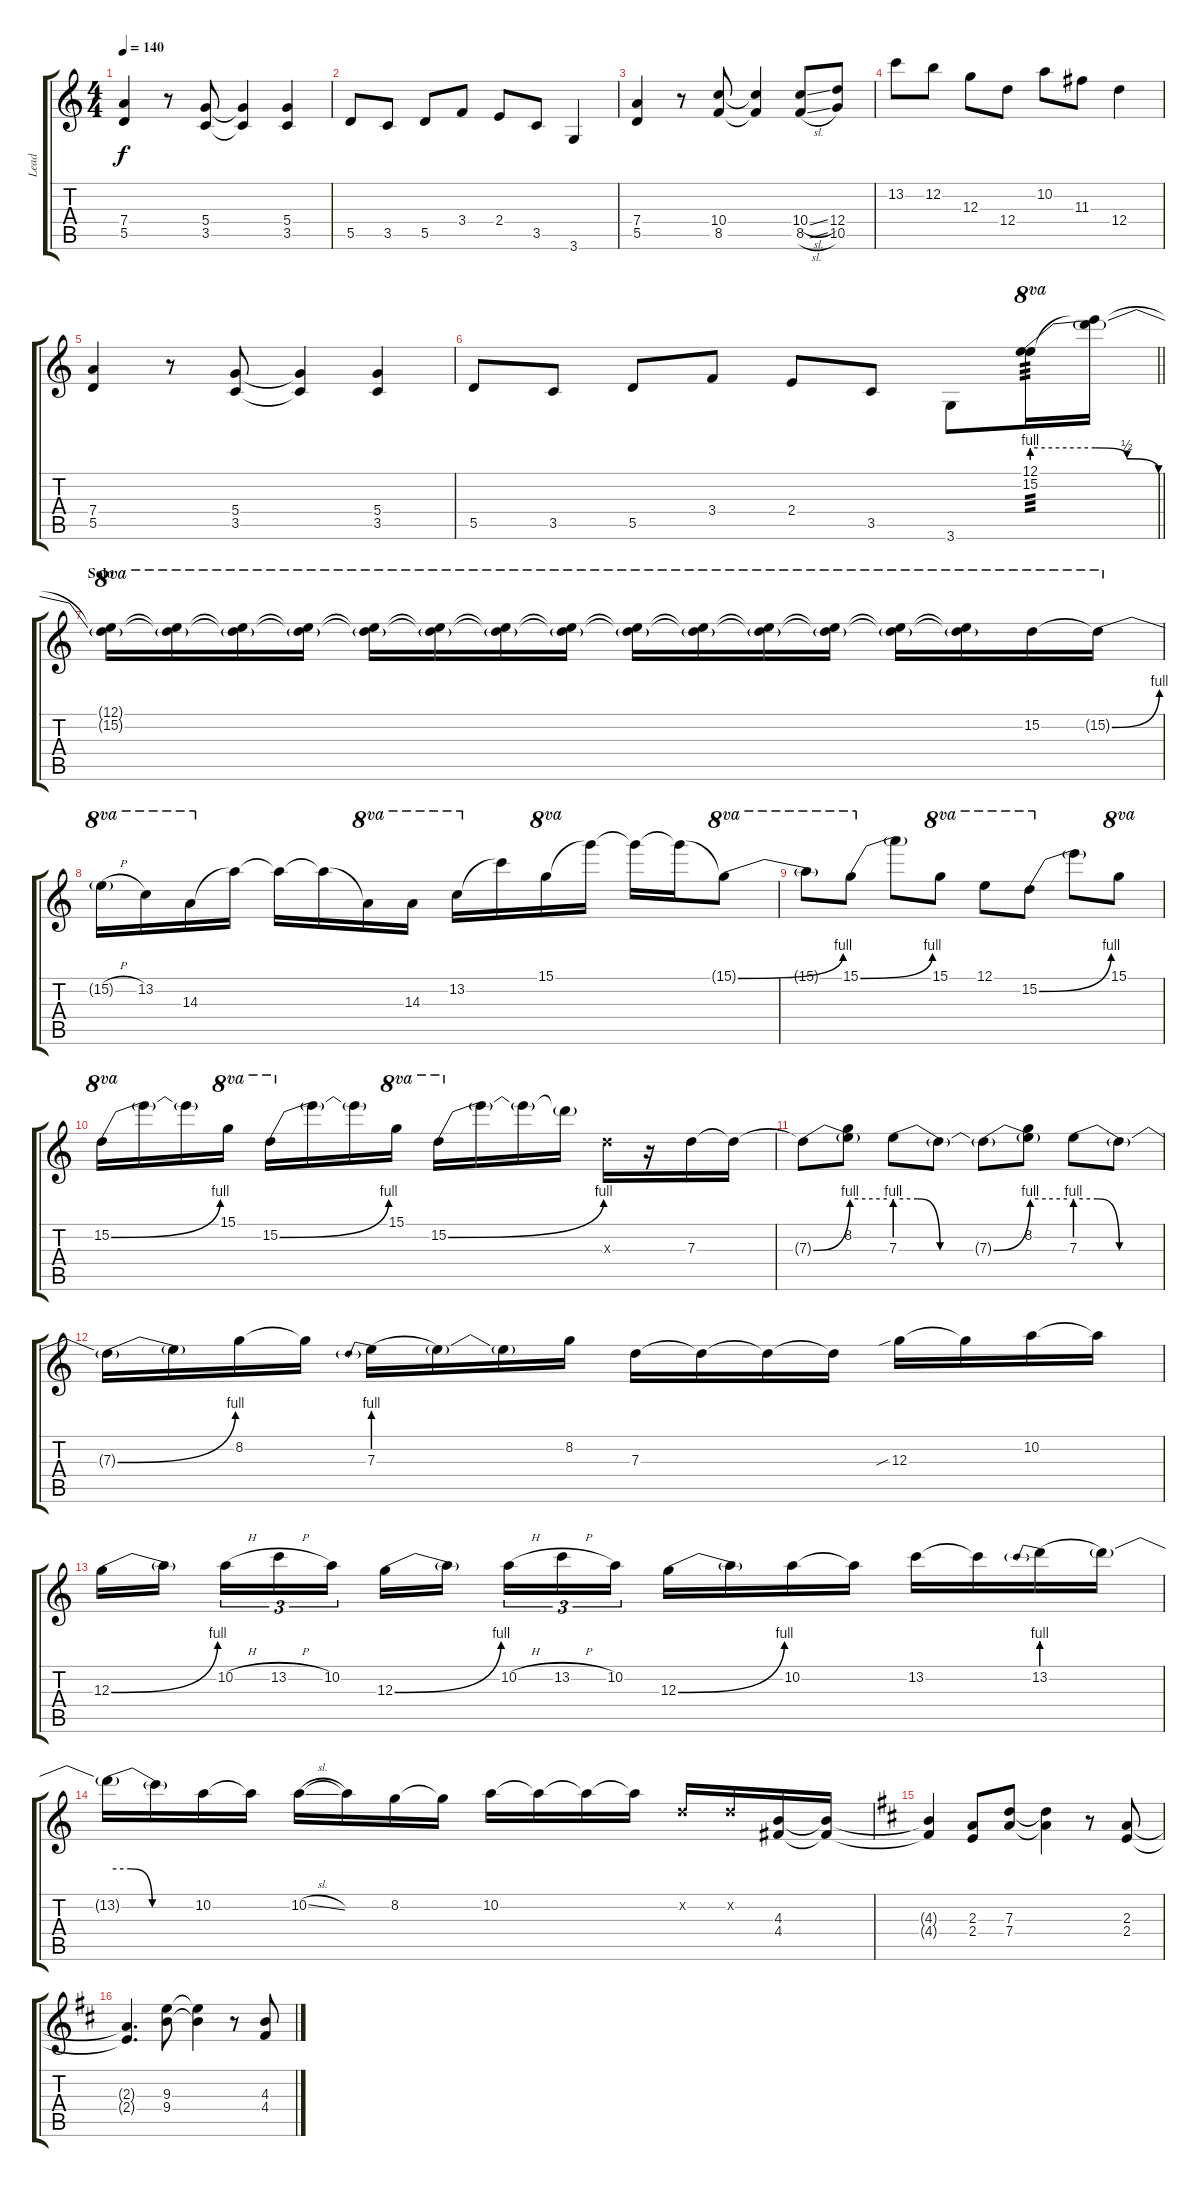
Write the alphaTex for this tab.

\track ("Lead" "Lead") {instrument distortionguitar}
\staff {score tabs}
\tuning (E4 B3 G3 D3 A2 E2) {hide}
\ts (4 4)
\tempo 140
\clef g2
\ks aminor
(7.4 5.5).4{dy f} r.8 (5.4 3.5).8 (5.4{t} 3.5{t}).4 (5.4 3.5).4 |
5.5.8 3.5.8 5.5.8 3.4.8 2.4.8 3.5.8 3.6.4 |
(7.4 5.5).4 r.8 (10.4 8.5).8 (10.4{t} 8.5{t}).4 (10.4{sl} 8.5{sl}).8 (12.4 10.5).8 |
13.2.8 12.2.8 12.3.8 12.4.8 10.2.8 11.3.8 12.4.4 |
(7.4 5.5).4 r.8 (5.4 3.5).8 (5.4{t} 3.5{t}).4 (5.4 3.5).4 |
\barLineRight lightlight
5.5.8 3.5.8 5.5.8 3.4.8 2.4.8 3.5.8 3.6.8 (12.1 15.2{be (custom 0 4 30 4 45 2 60 0)}).16{ot 8va tp 3} (12.1{t} 15.2{t}).16 |
\section ("" "Solo")
(12.1{t} 15.2{t}).16{ot 8va} (12.1{t} 15.2{t}).16{ot 8va} (12.1{t} 15.2{t}).16{ot 8va} (12.1{t} 15.2{t}).16{ot 8va} (12.1{t} 15.2{t}).16{ot 8va} (12.1{t} 15.2{t}).16{ot 8va} (12.1{t} 15.2{t}).16{ot 8va} (12.1{t} 15.2{t}).16{ot 8va} (12.1{t} 15.2{t}).16{ot 8va} (12.1{t} 15.2{t}).16{ot 8va} (12.1{t} 15.2{t}).16{ot 8va} (12.1{t} 15.2{t}).16{ot 8va} (12.1{t} 15.2{t}).16{ot 8va} (12.1{t} 15.2{t}).16{ot 8va} 15.2.16{ot 8va} 15.2{be (bend 0 0 60 4) t}.16{ot 8va} |
15.2{h t}.16{ot 8va} 13.2.16{ot 8va} 14.3.16{ot 8va} 14.3{t}.16 14.3{t}.16 14.3{t}.16 14.3{t}.16{ot 8va} 14.3.16{ot 8va} 13.2.16{ot 8va} 13.2{t}.16 15.1.16{ot 8va} 15.1{t}.16 15.1{t}.16 15.1{t}.16 15.1{be (bend 0 0 60 4) t}.8{ot 8va} |
15.1{t}.8{ot 8va} 15.1{be (bend 0 0 60 4)}.8{ot 8va} 15.1{t}.8 15.1.8{ot 8va} 12.1.8{ot 8va} 15.2{be (bend 0 0 60 4)}.8{ot 8va} 15.2{t}.8 15.1.8{ot 8va} |
15.2{be (bend 0 0 60 4)}.16{ot 8va} 15.2{t}.16 15.2{t}.16 15.1.16{ot 8va} 15.2{be (bend 0 0 60 4)}.16{ot 8va} 15.2{t}.16 15.2{t}.16 15.1.16{ot 8va} 15.2{be (bend 0 0 60 4)}.16{ot 8va} 15.2{t}.16 15.2{t}.16 15.2{t}.16 7.3{x}.16 r.16 7.3.16 7.3{t}.16 |
7.3{be (bend 0 0 60 4) t}.8 (8.2 7.3{be (hold 0 4 60 4) t}).8 7.3{be (custom 0 4 15 4 30 0 60 0)}.8 7.3{t}.8 7.3{be (bend 0 0 60 4) t}.8 (8.2 7.3{be (hold 0 4 60 4) t}).8 7.3{be (custom 0 4 15 4 30 0 60 0)}.8 7.3{t}.8 |
7.3{be (bend 0 0 60 4) t}.16 7.3{t}.16 8.2.16 8.2{t}.16 7.3{be (prebend 0 4 60 4)}.16 7.3{t}.16 7.3{t}.16 8.2.16 7.3.16 7.3{t}.16 7.3{t}.16 7.3{t}.16 12.3{sib}.16 12.3{t}.16 10.2.16 10.2{t}.16 |
12.3{be (bend 0 0 60 4)}.16 12.3{t}.16{beam splitsecondary} 10.2{h}.16{tu (3 2)} 13.2{h}.16{tu (3 2)} 10.2.16{tu (3 2)} 12.3{be (bend 0 0 60 4)}.16 12.3{t}.16{beam splitsecondary} 10.2{h}.16{tu (3 2)} 13.2{h}.16{tu (3 2)} 10.2.16{tu (3 2)} 12.3{be (bend 0 0 60 4)}.16 12.3{t}.16 10.2.16 10.2{t}.16 13.2.16 13.2{t}.16 13.2{be (prebend 0 4 60 4)}.16 13.2{t}.16 |
13.2{be (custom 0 4 15 4 30 0 60 0) t}.16 13.2{t}.16 10.2.16 10.2{t}.16 10.2{sl}.16 10.2{t}.16 8.2.16 8.2{t}.16 10.2.16 10.2{t}.16 10.2{t}.16 10.2{t}.16 3.2{x}.16 3.2{x}.16 (4.3 4.4).16 (4.3{t} 4.4{t}).16 |
\ks bminor
(4.3{t} 4.4{t}).4 (2.3 2.4).8 (7.3 7.4).8 (7.3{t} 7.4{t}).4 r.8 (2.3 2.4).8 |
(2.3{t} 2.4{t}).4{d} (9.3 9.4).8 (9.3{t} 9.4{t}).4 r.8 (4.3 4.4).8
